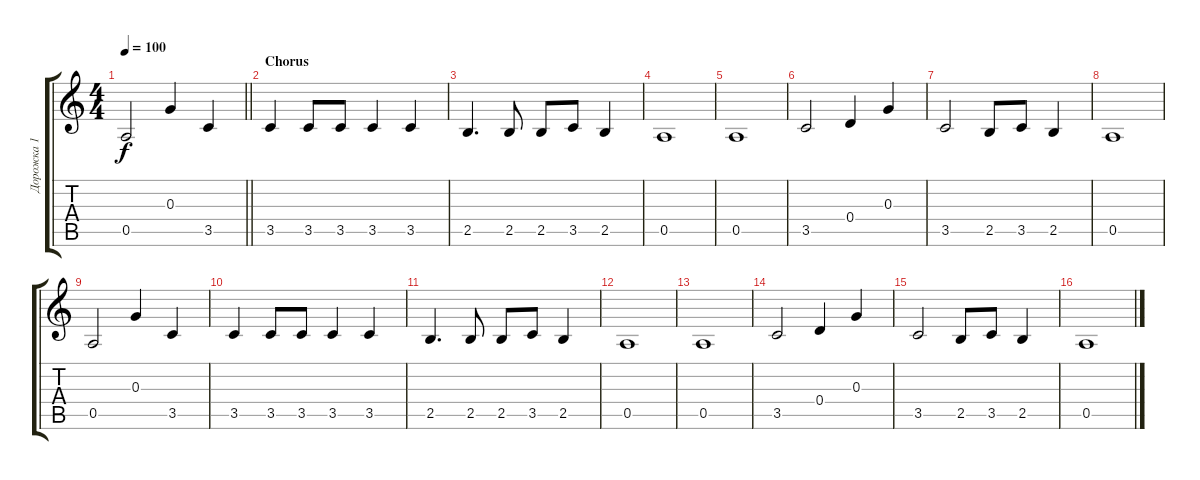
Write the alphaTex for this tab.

\track ("Дорожка 1" "Дорожка 1") {instrument electricguitarjazz}
\staff {score tabs}
\tuning (E4 B3 G3 D3 A2 E2) {hide}
\ts (4 4)
\tempo 100
\clef g2
\barLineRight lightlight
\ks c
0.5.2{dy f} 0.3.4 3.5.4 |
\section ("" "Chorus")
3.5.4 3.5.8 3.5.8 3.5.4 3.5.4 |
2.5.4{d} 2.5.8 2.5.8 3.5.8 2.5.4 |
0.5.1 |
0.5.1 |
3.5.2 0.4.4 0.3.4 |
3.5.2 2.5.8 3.5.8 2.5.4 |
0.5.1 |
0.5.2 0.3.4 3.5.4 |
3.5.4 3.5.8 3.5.8 3.5.4 3.5.4 |
2.5.4{d} 2.5.8 2.5.8 3.5.8 2.5.4 |
0.5.1 |
0.5.1 |
3.5.2 0.4.4 0.3.4 |
3.5.2 2.5.8 3.5.8 2.5.4 |
0.5.1
